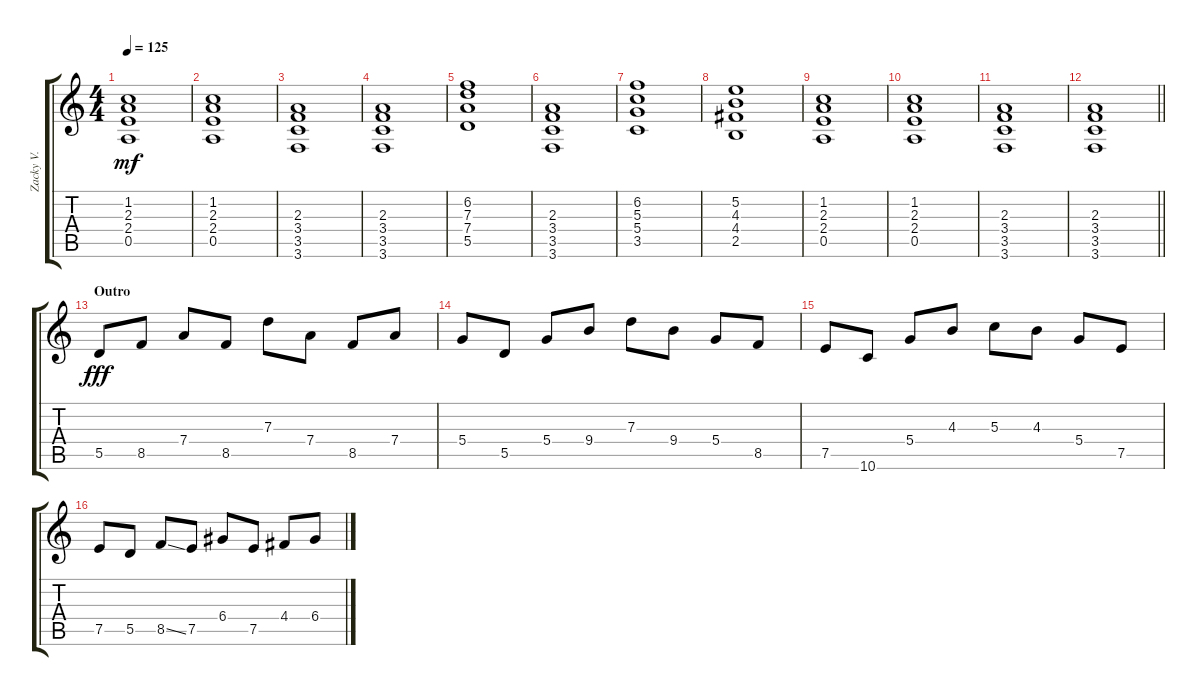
\track ("Zacky V." "Zacky V.") {instrument distortionguitar}
\staff {score tabs}
\tuning (E4 B3 G3 D3 A2 D2) {hide}
\ts (4 4)
\tempo 125
\clef g2
\ks c
(1.2 2.3 2.4 0.5).1{dy mf} |
(1.2 2.3 2.4 0.5).1 |
(2.3 3.4 3.5 3.6).1 |
(2.3 3.4 3.5 3.6).1 |
(6.2 7.3 7.4 5.5).1 |
(2.3 3.4 3.5 3.6).1 |
(6.2 5.3 5.4 3.5).1 |
(5.2 4.3 4.4 2.5).1 |
(1.2 2.3 2.4 0.5).1 |
(1.2 2.3 2.4 0.5).1 |
(2.3 3.4 3.5 3.6).1 |
\barLineRight lightlight
(2.3 3.4 3.5 3.6).1 |
\section ("" "Outro")
5.5.8{dy fff} 8.5.8 7.4.8 8.5.8 7.3.8 7.4.8 8.5.8 7.4.8 |
5.4.8 5.5.8 5.4.8 9.4.8 7.3.8 9.4.8 5.4.8 8.5.8 |
7.5.8 10.6.8 5.4.8 4.3.8 5.3.8 4.3.8 5.4.8 7.5.8 |
7.5.8 5.5.8 8.5{ss}.8 7.5.8 6.4.8 7.5.8 4.4.8 6.4{ss}.8
